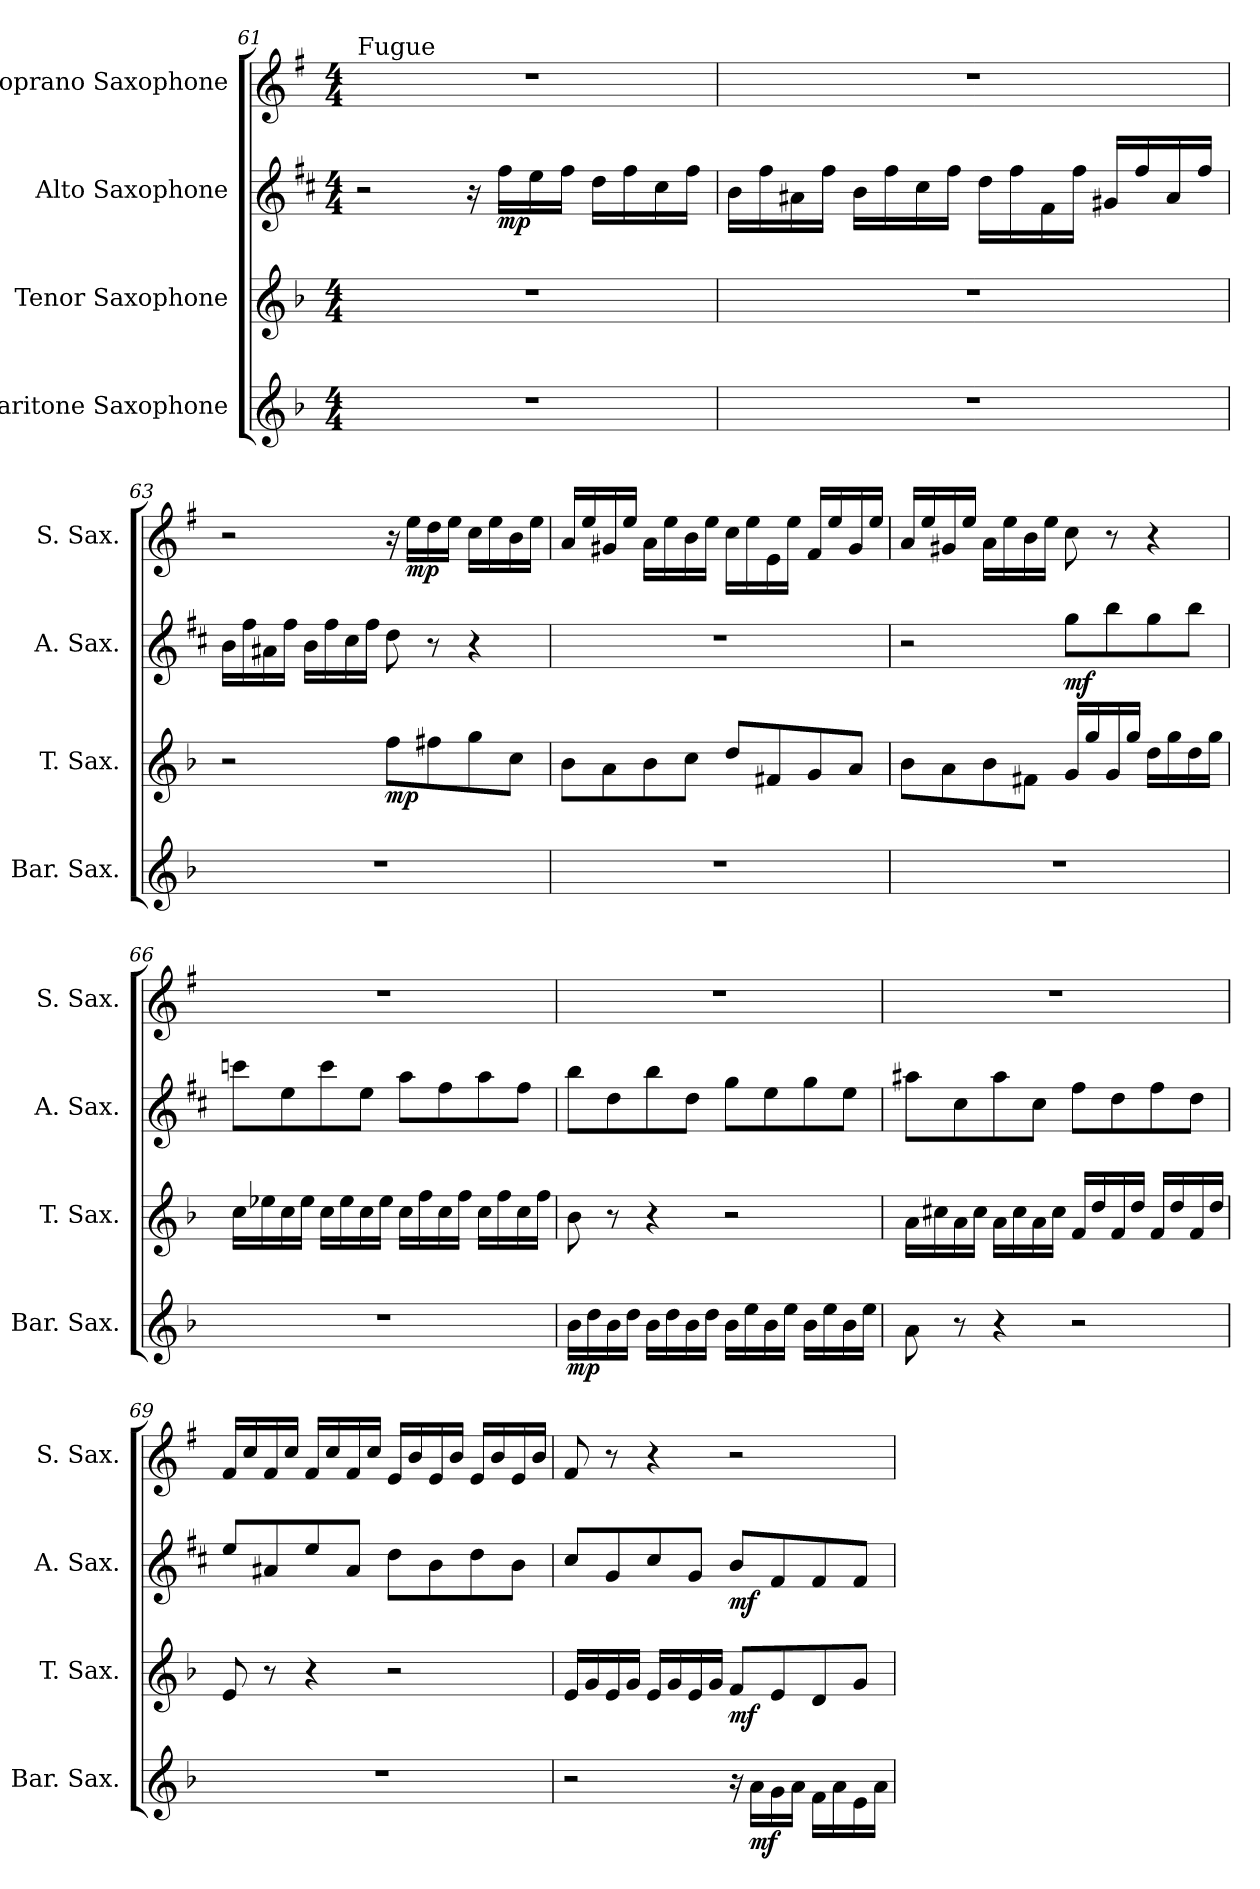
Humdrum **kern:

**kern	**dynam	**kern	**dynam	**kern	**dynam	**kern	**dynam
*part4	*part4	*part3	*part3	*part2	*part2	*part1	*part1
*staff4	*staff4	*staff3	*staff3	*staff2	*staff2	*staff1	*staff1
*I"Baritone Saxophone	*	*I"Tenor Saxophone	*	*I"Alto Saxophone	*	*I"Soprano Saxophone	*
*I'Bar. Sax.	*	*I'T. Sax.	*	*I'A. Sax.	*	*I'S. Sax.	*
!!LO:LB:g=z
*	*	*	*	*clefG2	*	*	*
*ITrd12c21	*	*ITrd8c14	*	*ITrd5c9	*	*ITrd1c2	*
*k[b-]	*	*k[b-]	*	*k[b-]	*	*k[b-]	*
*F:	*	*F:	*	*F:	*	*F:	*
*M4/4	*	*M4/4	*	*M4/4	*	*M4/4	*
=61	=61	=61	=61	=61	=61	=61	=61
!	!	!	!	!	!	!LO:TX:a:t=Fugue	!
1r	.	1r	.	2r	.	1r	.
.	.	.	.	16r	.	.	.
!	!	!	!	!	!LO:DY:b	!	!
.	.	.	.	16a\LL	mp	.	.
.	.	.	.	16g\	.	.	.
.	.	.	.	16a\JJ	.	.	.
.	.	.	.	16f\LL	.	.	.
.	.	.	.	16a\	.	.	.
.	.	.	.	16e\	.	.	.
.	.	.	.	16a\JJ	.	.	.
=62	=62	=62	=62	=62	=62	=62	=62
1r	.	1r	.	16d\LL	.	1r	.
.	.	.	.	16a\	.	.	.
.	.	.	.	16c#X\	.	.	.
.	.	.	.	16a\JJ	.	.	.
.	.	.	.	16d\LL	.	.	.
.	.	.	.	16a\	.	.	.
.	.	.	.	16e\	.	.	.
.	.	.	.	16a\JJ	.	.	.
.	.	.	.	16f\LL	.	.	.
.	.	.	.	16a\	.	.	.
.	.	.	.	16A\	.	.	.
.	.	.	.	16a\JJ	.	.	.
.	.	.	.	16Bn/LL	.	.	.
.	.	.	.	16a/	.	.	.
.	.	.	.	16c#/	.	.	.
.	.	.	.	16a/JJ	.	.	.
=63	=63	=63	=63	=63	=63	=63	=63
1r	.	2r	.	16d\LL	.	2r	.
.	.	.	.	16a\	.	.	.
.	.	.	.	16c#X\	.	.	.
.	.	.	.	16a\JJ	.	.	.
.	.	.	.	16d\LL	.	.	.
.	.	.	.	16a\	.	.	.
.	.	.	.	16e\	.	.	.
.	.	.	.	16a\JJ	.	.	.
!	!	!	!LO:DY:b	!	!	!	!
.	.	8f\L	mp	8f\	.	16r	.
!	!	!	!	!	!	!	!LO:DY:b
.	.	.	.	.	.	16dd\LL	mp
.	.	8f#X\	.	8r	.	16cc\	.
.	.	.	.	.	.	16dd\JJ	.
.	.	8g\	.	4r	.	16b-\LL	.
.	.	.	.	.	.	16dd\	.
.	.	8c\J	.	.	.	16a\	.
.	.	.	.	.	.	16dd\JJ	.
=64	=64	=64	=64	=64	=64	=64	=64
1r	.	8B-\L	.	1r	.	16g/LL	.
.	.	.	.	.	.	16dd/	.
.	.	8A\	.	.	.	16f#X/	.
.	.	.	.	.	.	16dd/JJ	.
.	.	8B-\	.	.	.	16g\LL	.
.	.	.	.	.	.	16dd\	.
.	.	8c\J	.	.	.	16a\	.
.	.	.	.	.	.	16dd\JJ	.
.	.	8d/L	.	.	.	16b-\LL	.
.	.	.	.	.	.	16dd\	.
.	.	8F#X/	.	.	.	16d\	.
.	.	.	.	.	.	16dd\JJ	.
.	.	8G/	.	.	.	16e/LL	.
.	.	.	.	.	.	16dd/	.
.	.	8A/J	.	.	.	16f#/	.
.	.	.	.	.	.	16dd/JJ	.
=65	=65	=65	=65	=65	=65	=65	=65
1r	.	8B-\L	.	2r	.	16g/LL	.
.	.	.	.	.	.	16dd/	.
.	.	8A\	.	.	.	16f#X/	.
.	.	.	.	.	.	16dd/JJ	.
.	.	8B-\	.	.	.	16g\LL	.
.	.	.	.	.	.	16dd\	.
.	.	8F#X\J	.	.	.	16a\	.
.	.	.	.	.	.	16dd\JJ	.
!	!	!	!	!	!LO:DY:b	!	!
.	.	16G/LL	.	8b-\L	mf	8b-\	.
.	.	16g/	.	.	.	.	.
.	.	16G/	.	8dd\	.	8r	.
.	.	16g/JJ	.	.	.	.	.
.	.	16d\LL	.	8b-\	.	4r	.
.	.	16g\	.	.	.	.	.
.	.	16d\	.	8dd\J	.	.	.
.	.	16g\JJ	.	.	.	.	.
!!LO:LB:g=z
=66	=66	=66	=66	=66	=66	=66	=66
1r	.	16c\LL	.	8ee-X\L	.	1r	.
.	.	16e-X\	.	.	.	.	.
.	.	16c\	.	8g\	.	.	.
.	.	16e-\JJ	.	.	.	.	.
.	.	16c\LL	.	8ee-\	.	.	.
.	.	16e-\	.	.	.	.	.
.	.	16c\	.	8g\J	.	.	.
.	.	16e-\JJ	.	.	.	.	.
.	.	16c\LL	.	8cc\L	.	.	.
.	.	16f\	.	.	.	.	.
.	.	16c\	.	8a\	.	.	.
.	.	16f\JJ	.	.	.	.	.
.	.	16c\LL	.	8cc\	.	.	.
.	.	16f\	.	.	.	.	.
.	.	16c\	.	8a\J	.	.	.
.	.	16f\JJ	.	.	.	.	.
=67	=67	=67	=67	=67	=67	=67	=67
!	!LO:DY:b	!	!	!	!	!	!
16B-\LL	mp	8B-\	.	8dd\L	.	1r	.
16d\	.	.	.	.	.	.	.
16B-\	.	8r	.	8f\	.	.	.
16d\JJ	.	.	.	.	.	.	.
16B-\LL	.	4r	.	8dd\	.	.	.
16d\	.	.	.	.	.	.	.
16B-\	.	.	.	8f\J	.	.	.
16d\JJ	.	.	.	.	.	.	.
16B-\LL	.	2r	.	8b-\L	.	.	.
16e\	.	.	.	.	.	.	.
16B-\	.	.	.	8g\	.	.	.
16e\JJ	.	.	.	.	.	.	.
16B-\LL	.	.	.	8b-\	.	.	.
16e\	.	.	.	.	.	.	.
16B-\	.	.	.	8g\J	.	.	.
16e\JJ	.	.	.	.	.	.	.
=68	=68	=68	=68	=68	=68	=68	=68
8A\	.	16A\LL	.	8cc#X\L	.	1r	.
.	.	16c#X\	.	.	.	.	.
8r	.	16A\	.	8e\	.	.	.
.	.	16c#\JJ	.	.	.	.	.
4r	.	16A\LL	.	8cc#\	.	.	.
.	.	16c#\	.	.	.	.	.
.	.	16A\	.	8e\J	.	.	.
.	.	16c#\JJ	.	.	.	.	.
2r	.	16F/LL	.	8a\L	.	.	.
.	.	16d/	.	.	.	.	.
.	.	16F/	.	8f\	.	.	.
.	.	16d/JJ	.	.	.	.	.
.	.	16F/LL	.	8a\	.	.	.
.	.	16d/	.	.	.	.	.
.	.	16F/	.	8f\J	.	.	.
.	.	16d/JJ	.	.	.	.	.
=69	=69	=69	=69	=69	=69	=69	=69
1r	.	8E/	.	8g/L	.	16e/LL	.
.	.	.	.	.	.	16b-/	.
.	.	8r	.	8c#X/	.	16e/	.
.	.	.	.	.	.	16b-/JJ	.
.	.	4r	.	8g/	.	16e/LL	.
.	.	.	.	.	.	16b-/	.
.	.	.	.	8c#/J	.	16e/	.
.	.	.	.	.	.	16b-/JJ	.
.	.	2r	.	8f\L	.	16d/LL	.
.	.	.	.	.	.	16a/	.
.	.	.	.	8d\	.	16d/	.
.	.	.	.	.	.	16a/JJ	.
.	.	.	.	8f\	.	16d/LL	.
.	.	.	.	.	.	16a/	.
.	.	.	.	8d\J	.	16d/	.
.	.	.	.	.	.	16a/JJ	.
!!LO:PB:g=z
=70	=70	=70	=70	=70	=70	=70	=70
2r	.	16E/LL	.	8e/L	.	8e/	.
.	.	16G/	.	.	.	.	.
.	.	16E/	.	8B-/	.	8r	.
.	.	16G/JJ	.	.	.	.	.
.	.	16E/LL	.	8e/	.	4r	.
.	.	16G/	.	.	.	.	.
.	.	16E/	.	8B-/J	.	.	.
.	.	16G/JJ	.	.	.	.	.
!	!	!	!LO:DY:b	!	!LO:DY:b	!	!
16r	.	8F/L	mf	8d/L	mf	2r	.
!	!LO:DY:b	!	!	!	!	!	!
16A\LL	mf	.	.	.	.	.	.
16G\	.	8E/	.	8A/	.	.	.
16A\JJ	.	.	.	.	.	.	.
16F\LL	.	8D/	.	8A/	.	.	.
16A\	.	.	.	.	.	.	.
16E\	.	8G/J	.	8A/J	.	.	.
16A\JJ	.	.	.	.	.	.	.
=	=	=	=	=	=	=	=
*-	*-	*-	*-	*-	*-	*-	*-
